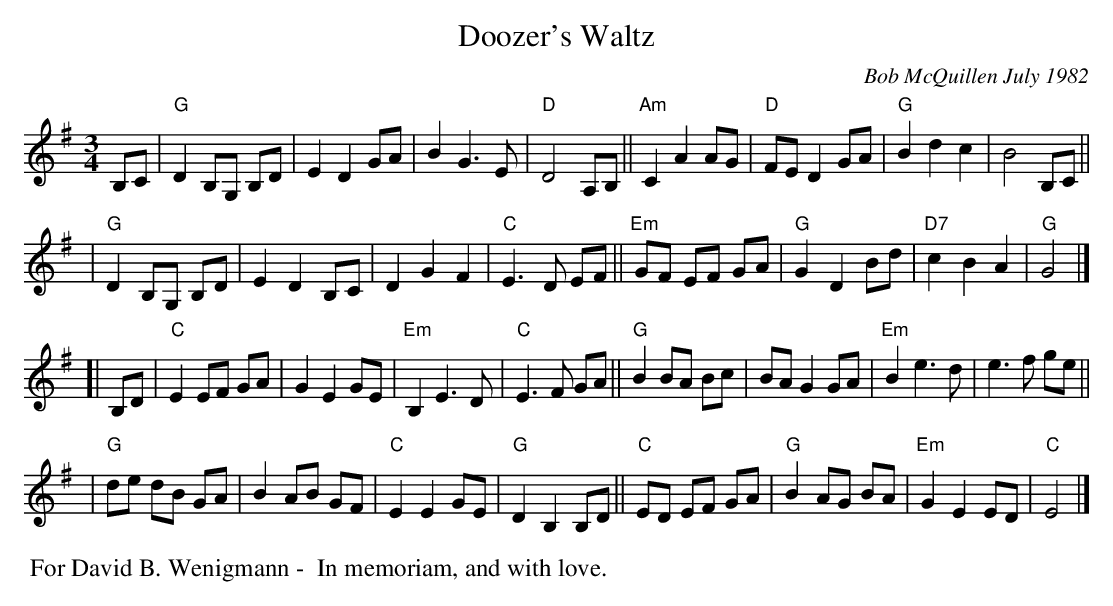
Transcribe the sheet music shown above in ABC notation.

X:1
T: Doozer's Waltz
C: Bob McQuillen July 1982
M: 3/4
L: 1/8
K: G	% and Em
B,C \
| "G"D2 B,G, B,D | E2 D2 GA | B2 G3 E | "D"D4 A,B, || "Am"C2 A2 AG | "D"FE D2 GA | "G"B2 d2 c2 | B4 B,C ||
| "G"D2 B,G, B,D | E2 D2 B,C | D2 G2 F2 | "C"E3 D EF || "Em"GF EF GA | "G"G2 D2 Bd | "D7"c2 B2 A2 | "G"G4 |]
[| B,D \
| "C"E2 EF GA | G2 E2 GE | "Em"B,2 E3 D | "C"E3 F GA || "G"B2 BA Bc | BA G2 GA | "Em"B2 e3 d | e3 f ge ||
| "G"de dB GA | B2 AB GF | "C"E2 E2 GE | "G"D2 B,2 B,D || "C"ED EF GA | "G"B2 AG BA | "Em"G2 E2 ED | "C"E4 |]
